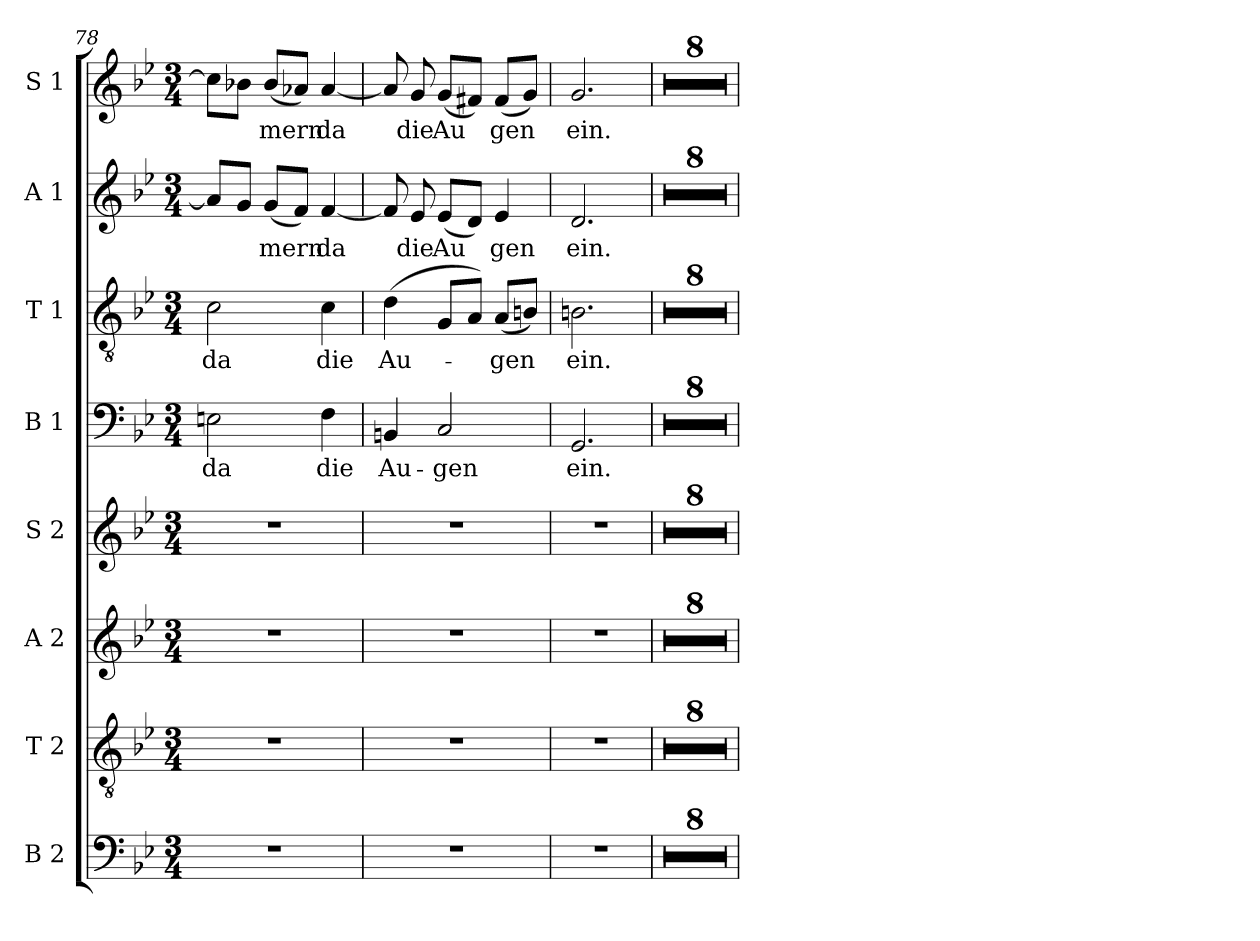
**kern	**kern	**kern	**kern	**kern	**text	**kern	**text	**kern	**text	**kern	**text
*part8	*part7	*part6	*part5	*part4	*part4	*part3	*part3	*part2	*part2	*part1	*part1
*staff8	*staff7	*staff6	*staff5	*staff4	*staff4	*staff3	*staff3	*staff2	*staff2	*staff1	*staff1
*I"B 2	*I"T 2	*I"A 2	*I"S 2	*I"B 1	*	*I"T 1	*	*I"A 1	*	*I"S 1	*
*clefF4	*clefGv2	*clefG2	*clefG2	*clefF4	*	*clefGv2	*	*clefG2	*	*clefG2	*
*k[b-e-]	*k[b-e-]	*k[b-e-]	*k[b-e-]	*k[b-e-]	*	*k[b-e-]	*	*k[b-e-]	*	*k[b-e-]	*
*B-:	*B-:	*B-:	*B-:	*B-:	*	*B-:	*	*B-:	*	*B-:	*
*M3/4	*M3/4	*M3/4	*M3/4	*M3/4	*	*M3/4	*	*M3/4	*	*M3/4	*
=78	=78	=78	=78	=78	=78	=78	=78	=78	=78	=78	=78
!	!	!	!	!	!LO:LY:b	!	!LO:LY:b	!	!	!	!
2.r	2.r	2.r	2.r	2En\	da	2c\	da	8a-/L]	.	8cc\L]	.
.	.	.	.	.	.	.	.	8g/J	.	8b-X\J	.
!	!	!	!	!	!	!	!	!	!LO:LY:b	!	!LO:LY:b
.	.	.	.	.	.	.	.	(<8g/L	mern	(<8b-/L	mern
.	.	.	.	.	.	.	.	8f/J)	.	8a-X/J)	.
!	!	!	!	!	!LO:LY:b	!	!LO:LY:b	!	!LO:LY:b	!	!LO:LY:b
.	.	.	.	4F\	die	4c\	die	[4f/	da	[4a-/	da
=79	=79	=79	=79	=79	=79	=79	=79	=79	=79	=79	=79
!	!	!	!	!	!LO:LY:b	!	!LO:LY:b	!	!	!	!
2.r	2.r	2.r	2.r	4BBn/	Au-	(<4d\	Au-	8f/]	.	8a-/]	.
!	!	!	!	!	!	!	!	!	!LO:LY:b	!	!LO:LY:b
.	.	.	.	.	.	.	.	8e-/	die	8g/	die
!	!	!	!	!	!LO:LY:b	!	!	!	!LO:LY:b	!	!LO:LY:b
.	.	.	.	2C/	-gen	8G/L	.	(<8e-/L	Au	(<8g/L	Au
.	.	.	.	.	.	8A/J)	.	8d/J)	.	8f#X/J)	.
!	!	!	!	!	!	!	!LO:LY:b	!	!LO:LY:b	!	!LO:LY:b
.	.	.	.	.	.	(<8A/L	-gen	4e-/	gen	(<8f#/L	gen
.	.	.	.	.	.	8Bn/J)	.	.	.	8g/J)	.
=80	=80	=80	=80	=80	=80	=80	=80	=80	=80	=80	=80
!	!	!	!	!	!LO:LY:b	!	!LO:LY:b	!	!LO:LY:b	!	!LO:LY:b
2.r	2.r	2.r	2.r	2.GG/	ein.	2.Bn\	ein.	2.d/	ein.	2.g/	ein.
!!LO:PB:g=z
=81	=81	=81	=81	=81	=81	=81	=81	=81	=81	=81	=81
2.r	2.r	2.r	2.r	2.r	.	2.r	.	2.r	.	2.r	.
=82	=82	=82	=82	=82	=82	=82	=82	=82	=82	=82	=82
2.r	2.r	2.r	2.r	2.r	.	2.r	.	2.r	.	2.r	.
=83	=83	=83	=83	=83	=83	=83	=83	=83	=83	=83	=83
2.r	2.r	2.r	2.r	2.r	.	2.r	.	2.r	.	2.r	.
=84	=84	=84	=84	=84	=84	=84	=84	=84	=84	=84	=84
2.r	2.r	2.r	2.r	2.r	.	2.r	.	2.r	.	2.r	.
=85	=85	=85	=85	=85	=85	=85	=85	=85	=85	=85	=85
2.r	2.r	2.r	2.r	2.r	.	2.r	.	2.r	.	2.r	.
=86	=86	=86	=86	=86	=86	=86	=86	=86	=86	=86	=86
2.r	2.r	2.r	2.r	2.r	.	2.r	.	2.r	.	2.r	.
=87	=87	=87	=87	=87	=87	=87	=87	=87	=87	=87	=87
2.r	2.r	2.r	2.r	2.r	.	2.r	.	2.r	.	2.r	.
=88	=88	=88	=88	=88	=88	=88	=88	=88	=88	=88	=88
2.r	2.r	2.r	2.r	2.r	.	2.r	.	2.r	.	2.r	.
=	=	=	=	=	=	=	=	=	=	=	=
*-	*-	*-	*-	*-	*-	*-	*-	*-	*-	*-	*-
